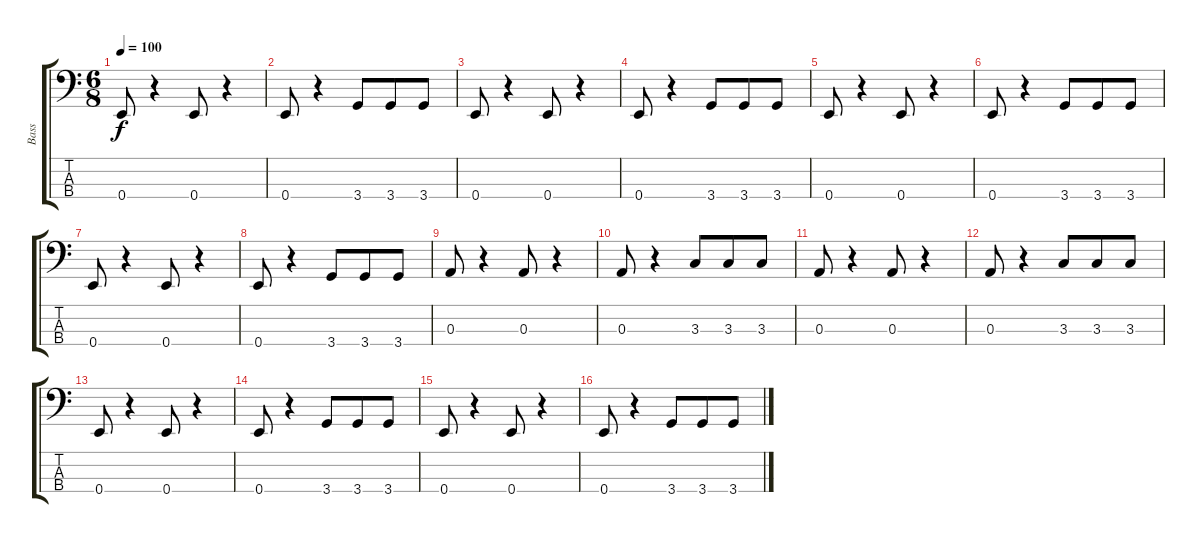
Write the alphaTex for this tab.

\track ("Bass" "Bass") {instrument electricbassfinger}
\staff {score tabs}
\tuning (G2 D2 A1 E1) {hide}
\ts (6 8)
\tempo 100
\clef f4
\ks c
0.4.8{dy f} r.4 0.4.8 r.4 |
0.4.8 r.4 3.4.8 3.4.8 3.4.8 |
0.4.8 r.4 0.4.8 r.4 |
0.4.8 r.4 3.4.8 3.4.8 3.4.8 |
0.4.8 r.4 0.4.8 r.4 |
0.4.8 r.4 3.4.8 3.4.8 3.4.8 |
0.4.8 r.4 0.4.8 r.4 |
0.4.8 r.4 3.4.8 3.4.8 3.4.8 |
0.3.8 r.4 0.3.8 r.4 |
0.3.8 r.4 3.3.8 3.3.8 3.3.8 |
0.3.8 r.4 0.3.8 r.4 |
0.3.8 r.4 3.3.8 3.3.8 3.3.8 |
0.4.8 r.4 0.4.8 r.4 |
0.4.8 r.4 3.4.8 3.4.8 3.4.8 |
0.4.8 r.4 0.4.8 r.4 |
0.4.8 r.4 3.4.8 3.4.8 3.4.8
